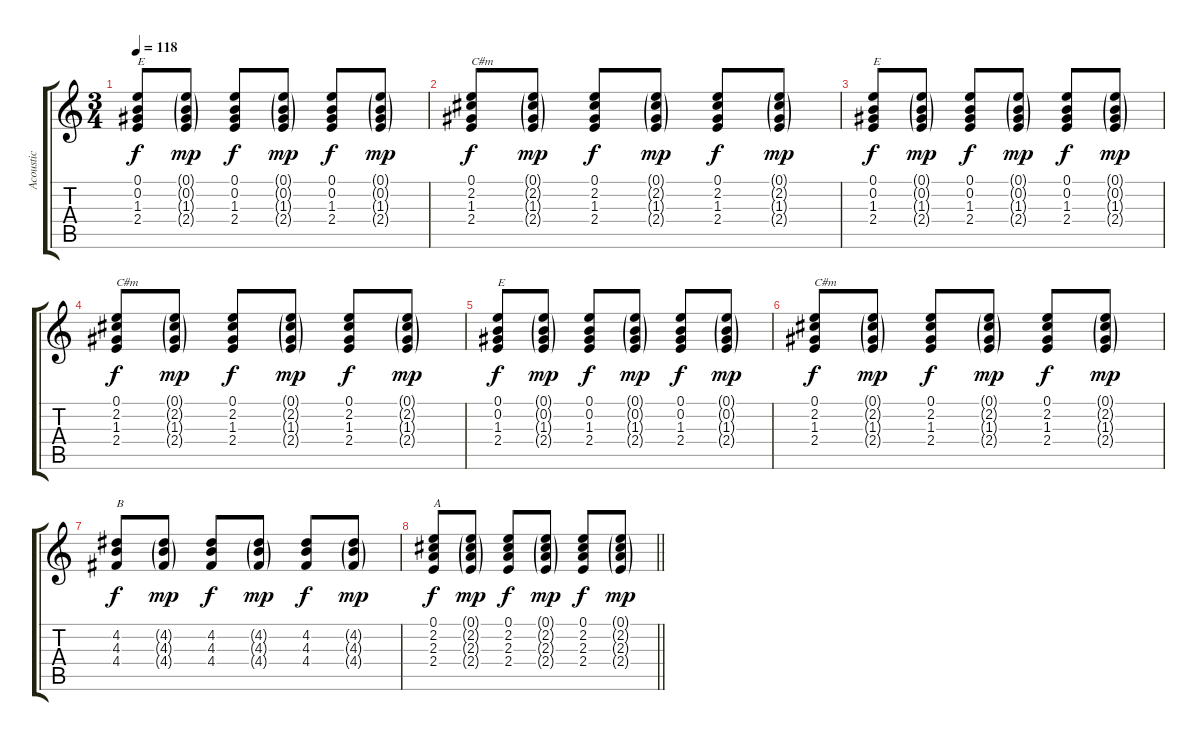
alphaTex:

\track ("Acoustic" "Acoustic") {instrument acousticguitarsteel}
\staff {score tabs}
\tuning (E4 B3 G3 D3 A2 E2) {hide}
\ts (3 4)
\tempo 118
\clef g2
\ks c
(0.1 0.2 1.3 2.4).8{txt "E" dy f} (0.1{g} 0.2{g} 1.3{g} 2.4{g}).8{dy mp} (0.1 0.2 1.3 2.4).8{dy f} (0.1{g} 0.2{g} 1.3{g} 2.4{g}).8{dy mp} (0.1 0.2 1.3 2.4).8{dy f} (0.1{g} 0.2{g} 1.3{g} 2.4{g}).8{dy mp} |
(0.1 2.2 1.3 2.4).8{txt "C#m" dy f} (0.1{g} 2.2{g} 1.3{g} 2.4{g}).8{dy mp} (0.1 2.2 1.3 2.4).8{dy f} (0.1{g} 2.2{g} 1.3{g} 2.4{g}).8{dy mp} (0.1 2.2 1.3 2.4).8{dy f} (0.1{g} 2.2{g} 1.3{g} 2.4{g}).8{dy mp} |
(0.1 0.2 1.3 2.4).8{txt "E" dy f} (0.1{g} 0.2{g} 1.3{g} 2.4{g}).8{dy mp} (0.1 0.2 1.3 2.4).8{dy f} (0.1{g} 0.2{g} 1.3{g} 2.4{g}).8{dy mp} (0.1 0.2 1.3 2.4).8{dy f} (0.1{g} 0.2{g} 1.3{g} 2.4{g}).8{dy mp} |
(0.1 2.2 1.3 2.4).8{txt "C#m" dy f} (0.1{g} 2.2{g} 1.3{g} 2.4{g}).8{dy mp} (0.1 2.2 1.3 2.4).8{dy f} (0.1{g} 2.2{g} 1.3{g} 2.4{g}).8{dy mp} (0.1 2.2 1.3 2.4).8{dy f} (0.1{g} 2.2{g} 1.3{g} 2.4{g}).8{dy mp} |
(0.1 0.2 1.3 2.4).8{txt "E" dy f} (0.1{g} 0.2{g} 1.3{g} 2.4{g}).8{dy mp} (0.1 0.2 1.3 2.4).8{dy f} (0.1{g} 0.2{g} 1.3{g} 2.4{g}).8{dy mp} (0.1 0.2 1.3 2.4).8{dy f} (0.1{g} 0.2{g} 1.3{g} 2.4{g}).8{dy mp} |
(0.1 2.2 1.3 2.4).8{txt "C#m" dy f} (0.1{g} 2.2{g} 1.3{g} 2.4{g}).8{dy mp} (0.1 2.2 1.3 2.4).8{dy f} (0.1{g} 2.2{g} 1.3{g} 2.4{g}).8{dy mp} (0.1 2.2 1.3 2.4).8{dy f} (0.1{g} 2.2{g} 1.3{g} 2.4{g}).8{dy mp} |
(4.2 4.3 4.4).8{txt "B" dy f} (4.2{g} 4.3{g} 4.4{g}).8{dy mp} (4.2 4.3 4.4).8{dy f} (4.2{g} 4.3{g} 4.4{g}).8{dy mp} (4.2 4.3 4.4).8{dy f} (4.2{g} 4.3{g} 4.4{g}).8{dy mp} |
\barLineRight lightlight
(0.1 2.2 2.3 2.4).8{txt "A" dy f} (0.1{g} 2.2{g} 2.3{g} 2.4{g}).8{dy mp} (0.1 2.2 2.3 2.4).8{dy f} (0.1{g} 2.2{g} 2.3{g} 2.4{g}).8{dy mp} (0.1 2.2 2.3 2.4).8{dy f} (0.1{g} 2.2{g} 2.3{g} 2.4{g}).8{dy mp}
